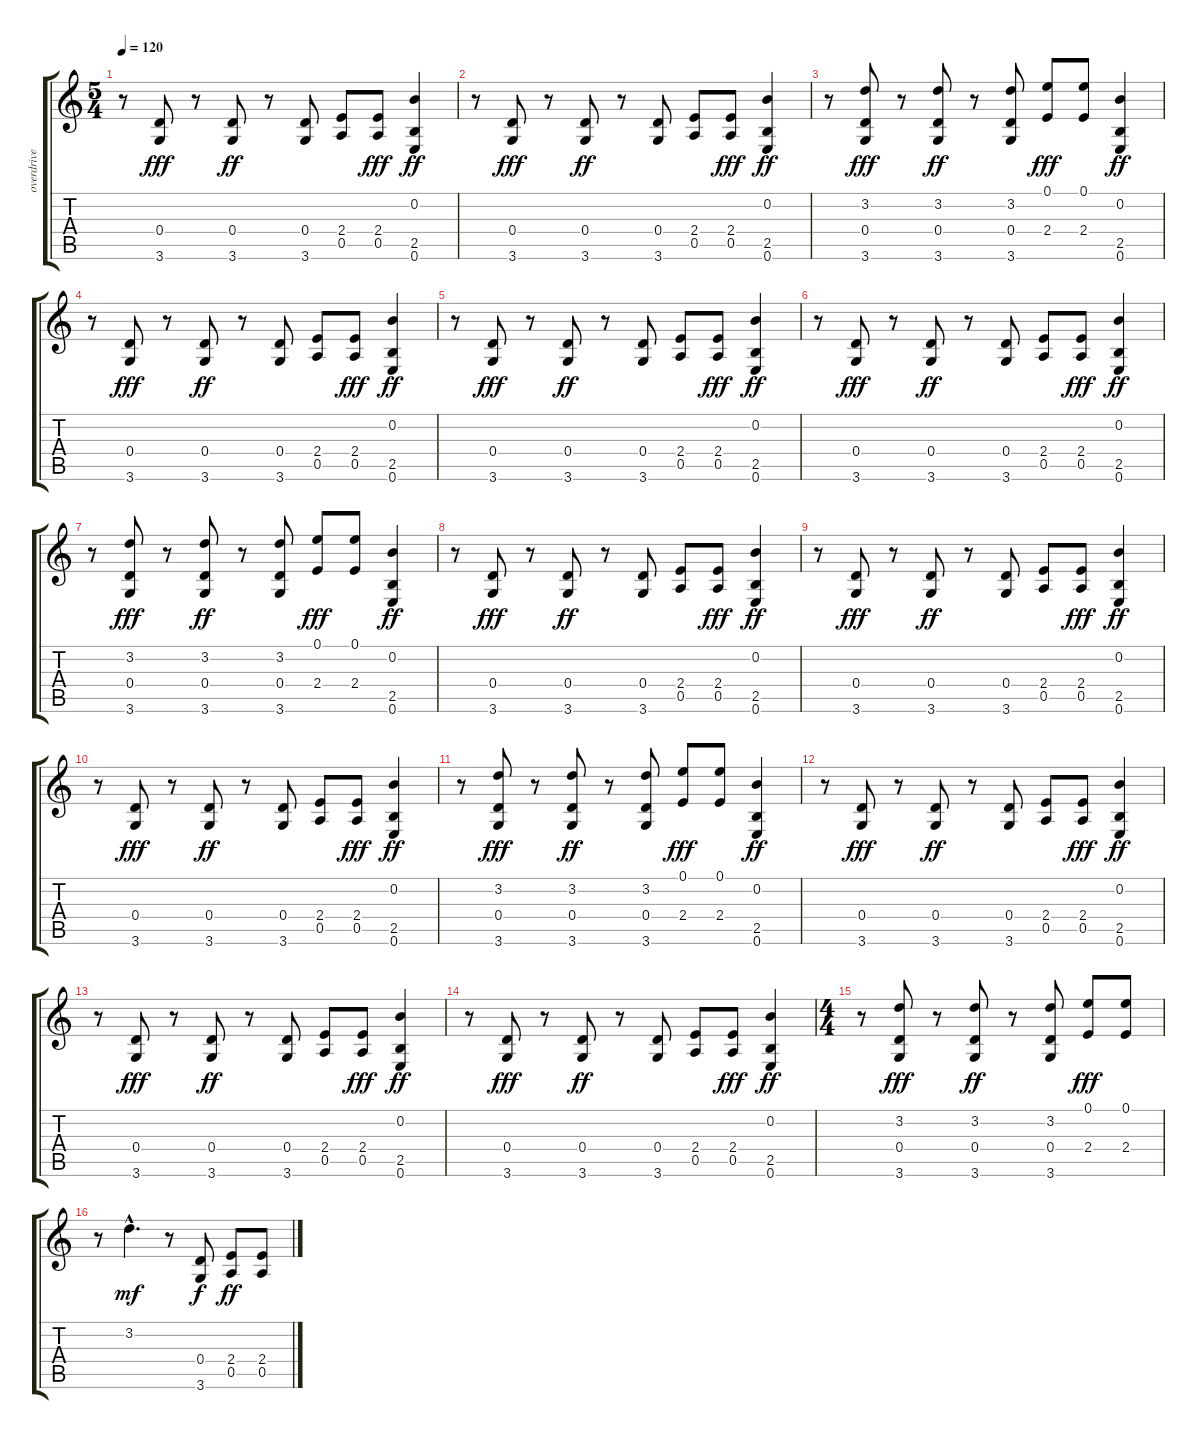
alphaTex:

\track ("overdrive gt" "overdrive ") {instrument overdrivenguitar}
\staff {score tabs}
\tuning (E4 B3 G3 D3 A2 E2) {hide}
\ts (5 4)
\tempo 120
\clef g2
\ks c
r.8{dy ff} (0.4 3.6).8{dy fff} r.8 (0.4 3.6).8{dy ff} r.8 (0.4 3.6).8 (2.4 0.5).8 (2.4 0.5).8{dy fff} (0.2 2.5 0.6).4{dy ff} |
r.8 (0.4 3.6).8{dy fff} r.8 (0.4 3.6).8{dy ff} r.8 (0.4 3.6).8 (2.4 0.5).8 (2.4 0.5).8{dy fff} (0.2 2.5 0.6).4{dy ff} |
r.8 (3.2 0.4 3.6).8{dy fff} r.8 (3.2 0.4 3.6).8{dy ff} r.8 (3.2 0.4 3.6).8 (0.1 2.4).8{dy fff} (0.1 2.4).8 (0.2 2.5 0.6).4{dy ff} |
r.8 (0.4 3.6).8{dy fff} r.8 (0.4 3.6).8{dy ff} r.8 (0.4 3.6).8 (2.4 0.5).8 (2.4 0.5).8{dy fff} (0.2 2.5 0.6).4{dy ff} |
r.8 (0.4 3.6).8{dy fff} r.8 (0.4 3.6).8{dy ff} r.8 (0.4 3.6).8 (2.4 0.5).8 (2.4 0.5).8{dy fff} (0.2 2.5 0.6).4{dy ff} |
r.8 (0.4 3.6).8{dy fff} r.8 (0.4 3.6).8{dy ff} r.8 (0.4 3.6).8 (2.4 0.5).8 (2.4 0.5).8{dy fff} (0.2 2.5 0.6).4{dy ff} |
r.8 (3.2 0.4 3.6).8{dy fff} r.8 (3.2 0.4 3.6).8{dy ff} r.8 (3.2 0.4 3.6).8 (0.1 2.4).8{dy fff} (0.1 2.4).8 (0.2 2.5 0.6).4{dy ff} |
r.8 (0.4 3.6).8{dy fff} r.8 (0.4 3.6).8{dy ff} r.8 (0.4 3.6).8 (2.4 0.5).8 (2.4 0.5).8{dy fff} (0.2 2.5 0.6).4{dy ff} |
r.8 (0.4 3.6).8{dy fff} r.8 (0.4 3.6).8{dy ff} r.8 (0.4 3.6).8 (2.4 0.5).8 (2.4 0.5).8{dy fff} (0.2 2.5 0.6).4{dy ff} |
r.8 (0.4 3.6).8{dy fff} r.8 (0.4 3.6).8{dy ff} r.8 (0.4 3.6).8 (2.4 0.5).8 (2.4 0.5).8{dy fff} (0.2 2.5 0.6).4{dy ff} |
r.8 (3.2 0.4 3.6).8{dy fff} r.8 (3.2 0.4 3.6).8{dy ff} r.8 (3.2 0.4 3.6).8 (0.1 2.4).8{dy fff} (0.1 2.4).8 (0.2 2.5 0.6).4{dy ff} |
r.8 (0.4 3.6).8{dy fff} r.8 (0.4 3.6).8{dy ff} r.8 (0.4 3.6).8 (2.4 0.5).8 (2.4 0.5).8{dy fff} (0.2 2.5 0.6).4{dy ff} |
r.8 (0.4 3.6).8{dy fff} r.8 (0.4 3.6).8{dy ff} r.8 (0.4 3.6).8 (2.4 0.5).8 (2.4 0.5).8{dy fff} (0.2 2.5 0.6).4{dy ff} |
r.8 (0.4 3.6).8{dy fff} r.8 (0.4 3.6).8{dy ff} r.8 (0.4 3.6).8 (2.4 0.5).8 (2.4 0.5).8{dy fff} (0.2 2.5 0.6).4{dy ff} |
\ts (4 4)
r.8 (3.2 0.4 3.6).8{dy fff} r.8 (3.2 0.4 3.6).8{dy ff} r.8 (3.2 0.4 3.6).8 (0.1 2.4).8{dy fff} (0.1 2.4).8 |
r.8 3.2{hac}.4{d dy mf} r.8 (0.4 3.6).8{dy f} (2.4 0.5).8{dy ff} (2.4 0.5).8
